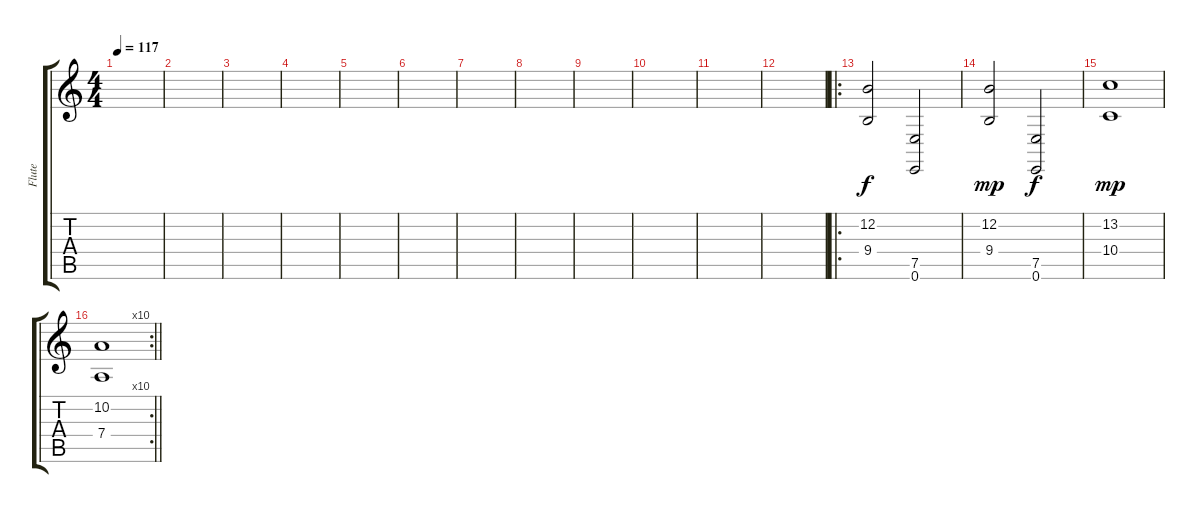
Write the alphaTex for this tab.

\track ("Flute" "Flute") {instrument flute}
\staff {score tabs}
\tuning (E4 B3 G3 D3 A2 E2) {hide}
\ts (4 4)
\tempo 117
\clef g2
\ks c
|
|
|
|
|
|
|
|
|
|
|
|
\ro
(12.2 9.4).2 (7.5 0.6).2{dy f} |
(12.2 9.4).2{dy mp} (7.5 0.6).2{dy f} |
(13.2 10.4).1{dy mp} |
\rc 10
\barLineRight lightlight
(10.2 7.4).1
